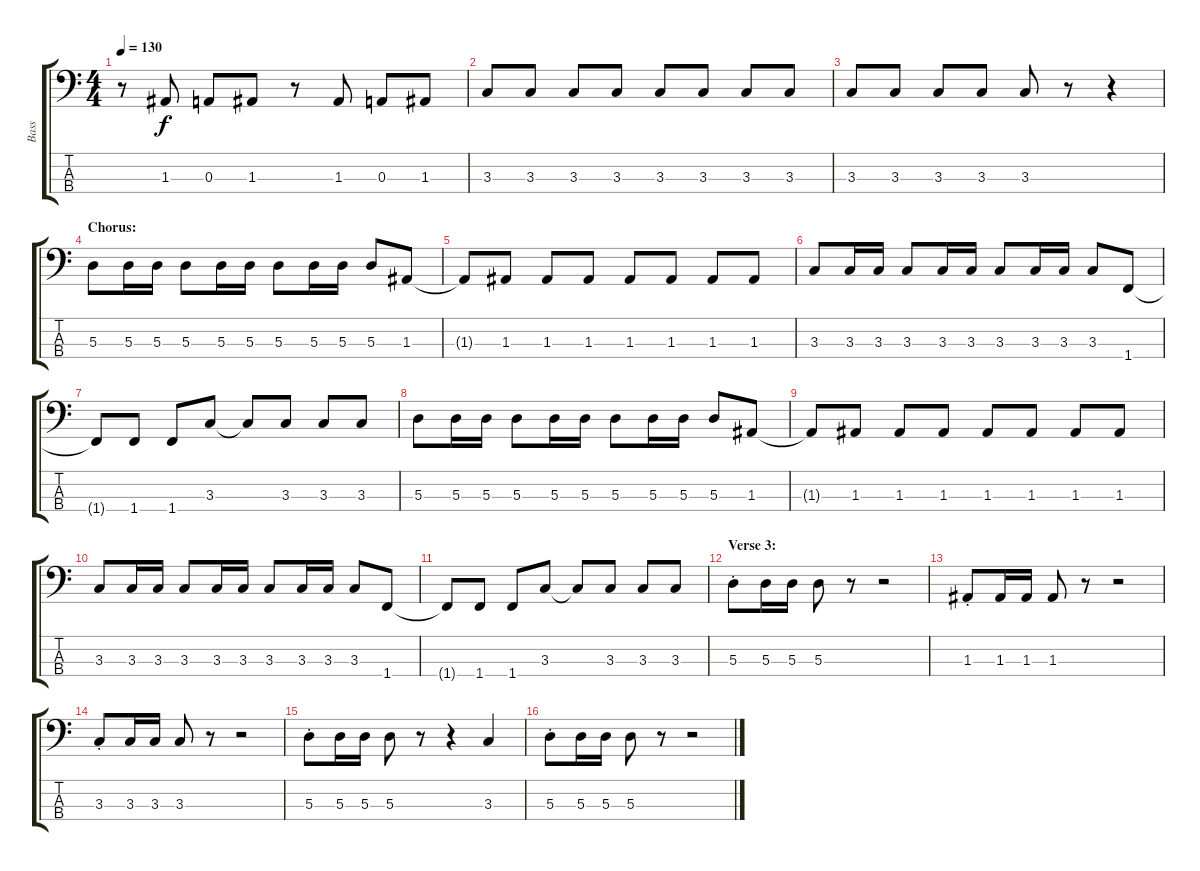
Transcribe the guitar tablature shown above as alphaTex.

\track ("Bass" "Bass") {instrument electricbasspick}
\staff {score tabs}
\tuning (G2 D2 A1 E1) {hide}
\ts (4 4)
\tempo 130
\clef f4
\ks c
r.8{dy f} 1.3.8 0.3.8 1.3.8 r.8 1.3.8 0.3.8 1.3.8 |
3.3.8 3.3.8 3.3.8 3.3.8 3.3.8 3.3.8 3.3.8 3.3.8 |
3.3.8 3.3.8 3.3.8 3.3.8 3.3.8 r.8 r.4 |
\section ("" "Chorus:")
5.3.8 5.3.16 5.3.16 5.3.8 5.3.16 5.3.16 5.3.8 5.3.16 5.3.16 5.3.8 1.3.8 |
1.3{t}.8 1.3.8 1.3.8 1.3.8 1.3.8 1.3.8 1.3.8 1.3.8 |
3.3.8 3.3.16 3.3.16 3.3.8 3.3.16 3.3.16 3.3.8 3.3.16 3.3.16 3.3.8 1.4.8 |
1.4{t}.8 1.4.8 1.4.8 3.3.8 3.3{t}.8 3.3.8 3.3.8 3.3.8 |
5.3.8 5.3.16 5.3.16 5.3.8 5.3.16 5.3.16 5.3.8 5.3.16 5.3.16 5.3.8 1.3.8 |
1.3{t}.8 1.3.8 1.3.8 1.3.8 1.3.8 1.3.8 1.3.8 1.3.8 |
3.3.8 3.3.16 3.3.16 3.3.8 3.3.16 3.3.16 3.3.8 3.3.16 3.3.16 3.3.8 1.4.8 |
1.4{t}.8 1.4.8 1.4.8 3.3.8 3.3{t}.8 3.3.8 3.3.8 3.3.8 |
\section ("" "Verse 3:")
5.3{st}.8 5.3.16 5.3.16 5.3.8 r.8 r.2 |
1.3{st}.8 1.3.16 1.3.16 1.3.8 r.8 r.2 |
3.3{st}.8 3.3.16 3.3.16 3.3.8 r.8 r.2 |
5.3{st}.8 5.3.16 5.3.16 5.3.8 r.8 r.4 3.3.4 |
5.3{st}.8 5.3.16 5.3.16 5.3.8 r.8 r.2
